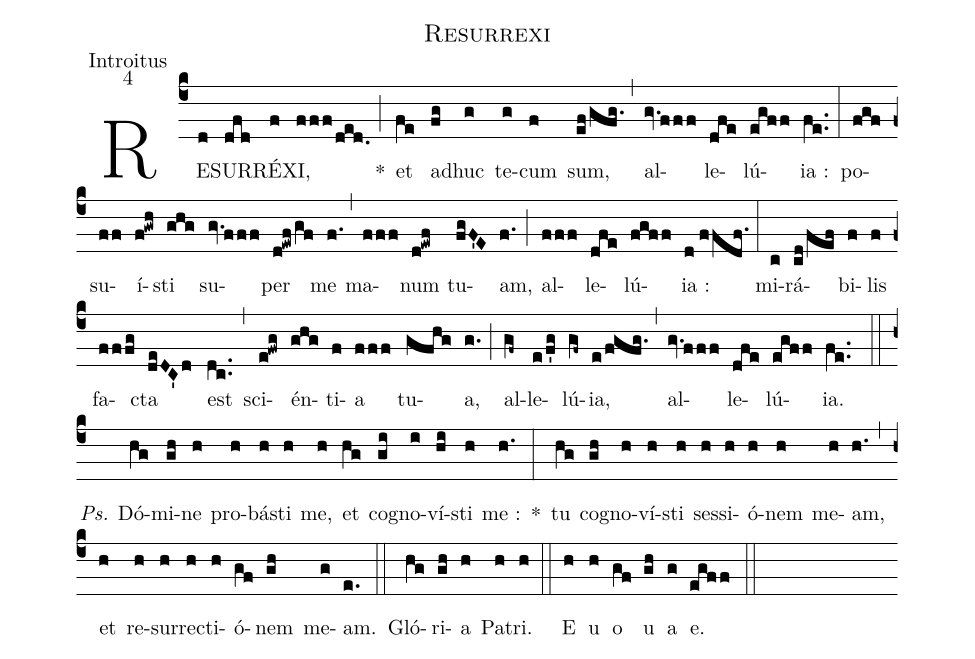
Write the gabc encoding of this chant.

name:Resurrexi;
office-part:Introitus;
mode:4;
%%
(c4) RE(d)SUR(dfd)RÉ(f)XI,(fff/ded.) <clear>*(;) et(fe) ad(fg)huc(g) te(g)cum(f) sum,(ef/gfg.) (,) al(gv.!fff)le(dfe)lú(egff){ia} :(fe..) (:) po(fgf)su(ff)í(f!gwh)sti(ghg) su(gv.!fff)per(d!ewf/gf) me(f.) (,) ma(fff)num(d!ewf) tu(fgF'E)am,(f.) (;) al(fff)le(dfe)lú(fgff){ia} :(d//ffdf.) (:) mi(c)rá(cd/fef)bi(f)lis(f) fa(fffg)cta(deDC'd) est(dc..) (,) sci(e!fwg)én(ghg)ti(f)a(fff) tu(gfhg)a,(g.) (;) al(gf~)le(e/f'g)lú(gf~){ia},(e/fgfg.) (,) al(gv.!fff)le(dfe)lú(egff){ia}.(fe..) (::) <i>Ps.</i> Dó(hg)mi(gh)ne(h) pro(h)bá(h)sti(h) me,(h) et(hg) co(gi)gno(i)ví(hi)sti(h) me :(h.) *(:) tu(hg) co(gh)gno(h)ví(h)sti(h) ses(h)si(h)ó(h)nem(h) me(h)am,(h.) (,) et(h) re(h)sur(h)re(h)cti(h)ó(gf)nem(gh) me(g)am.(e.) (::) Gló(hg)ri(gh)a(h) Pa(h)tri.(h) (::) <eu>E(h) u(h) o(gf) u(gh) a(g) e.</eu>(egff) (::)
